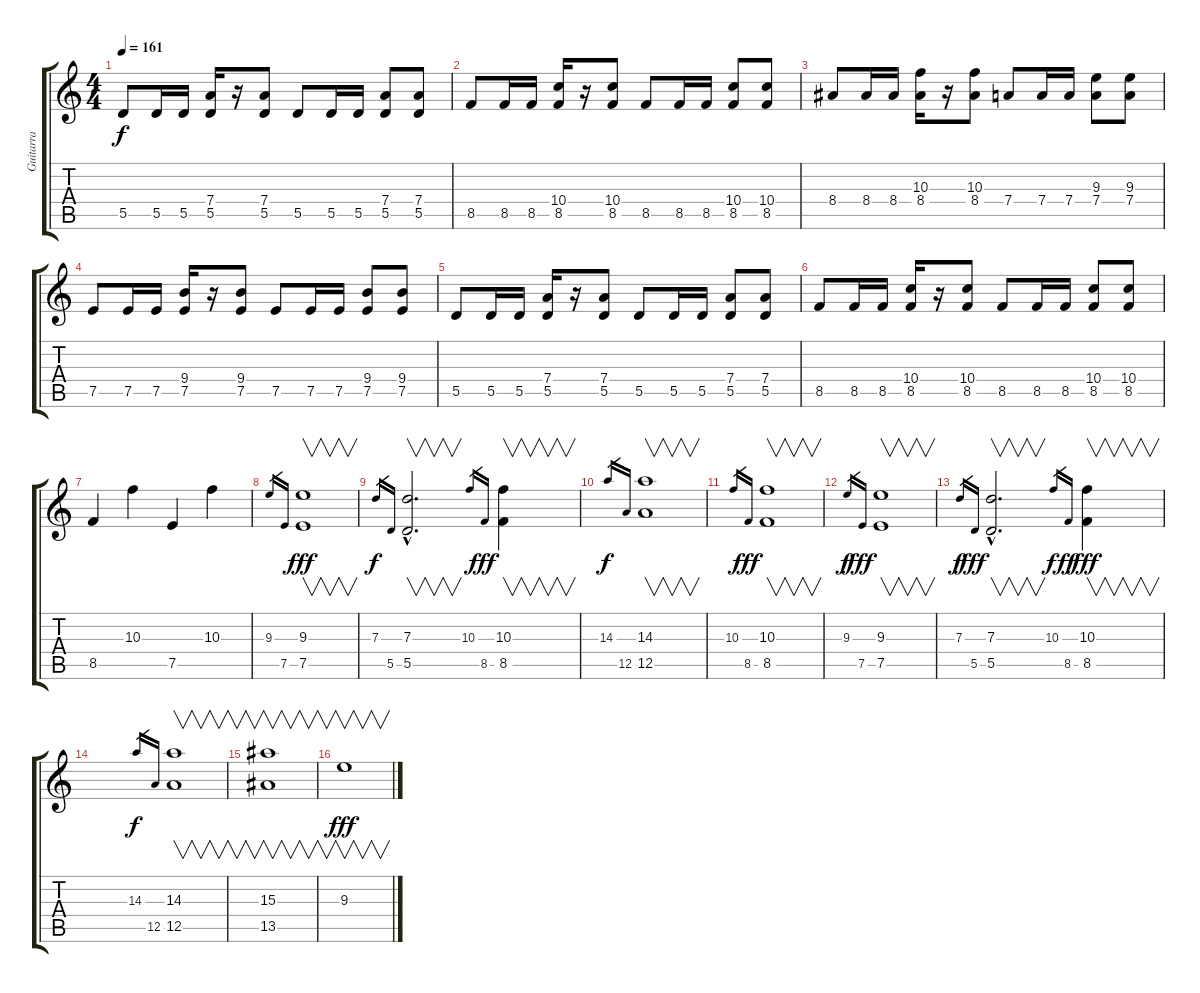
\track ("Guitarra" "Guitarra") {instrument overdrivenguitar}
\staff {score tabs}
\tuning (E4 B3 G3 D3 A2 E2) {hide}
\ts (4 4)
\tempo 161
\clef g2
\ks c
5.5.8{dy f} 5.5.16 5.5.16 (7.4 5.5).16 r.16 (7.4 5.5).8 5.5.8 5.5.16 5.5.16 (7.4 5.5).8 (7.4 5.5).8 |
8.5.8 8.5.16 8.5.16 (10.4 8.5).16 r.16 (10.4 8.5).8 8.5.8 8.5.16 8.5.16 (10.4 8.5).8 (10.4 8.5).8 |
8.4.8 8.4.16 8.4.16 (10.3 8.4).16 r.16 (10.3 8.4).8 7.4.8 7.4.16 7.4.16 (9.3 7.4).8 (9.3 7.4).8 |
7.5.8 7.5.16 7.5.16 (9.4 7.5).16 r.16 (9.4 7.5).8 7.5.8 7.5.16 7.5.16 (9.4 7.5).8 (9.4 7.5).8 |
5.5.8 5.5.16 5.5.16 (7.4 5.5).16 r.16 (7.4 5.5).8 5.5.8 5.5.16 5.5.16 (7.4 5.5).8 (7.4 5.5).8 |
8.5.8 8.5.16 8.5.16 (10.4 8.5).16 r.16 (10.4 8.5).8 8.5.8 8.5.16 8.5.16 (10.4 8.5).8 (10.4 8.5).8 |
8.5.4 10.3.4 7.5.4 10.3.4 |
9.3.16{gr} 7.5.16{gr} (9.3 7.5).1{v dy fff} |
7.3.16{gr dy f} 5.5.16{gr} (7.3{hac} 5.5{hac}).2{v d} 10.3.16{gr} 8.5.16{gr dy fff} (10.3 8.5).4{v} |
14.3.16{gr dy f} 12.5.16{gr} (14.3 12.5).1{v} |
10.3.16{gr} 8.5.16{gr dy fff} (10.3 8.5).1{v} |
9.3.16{gr dy f} 7.5.16{gr dy fff} (9.3 7.5).1{v} |
7.3.16{gr dy f} 5.5.16{gr dy fff} (7.3{hac} 5.5{hac}).2{v d} 10.3.16{gr dy f} 8.5.16{gr dy ff} (10.3 8.5).4{v dy fff} |
14.3.16{gr dy f} 12.5.16{gr} (14.3 12.5).1{v} |
(15.3 13.5).1{v} |
9.3.1{v dy fff}
